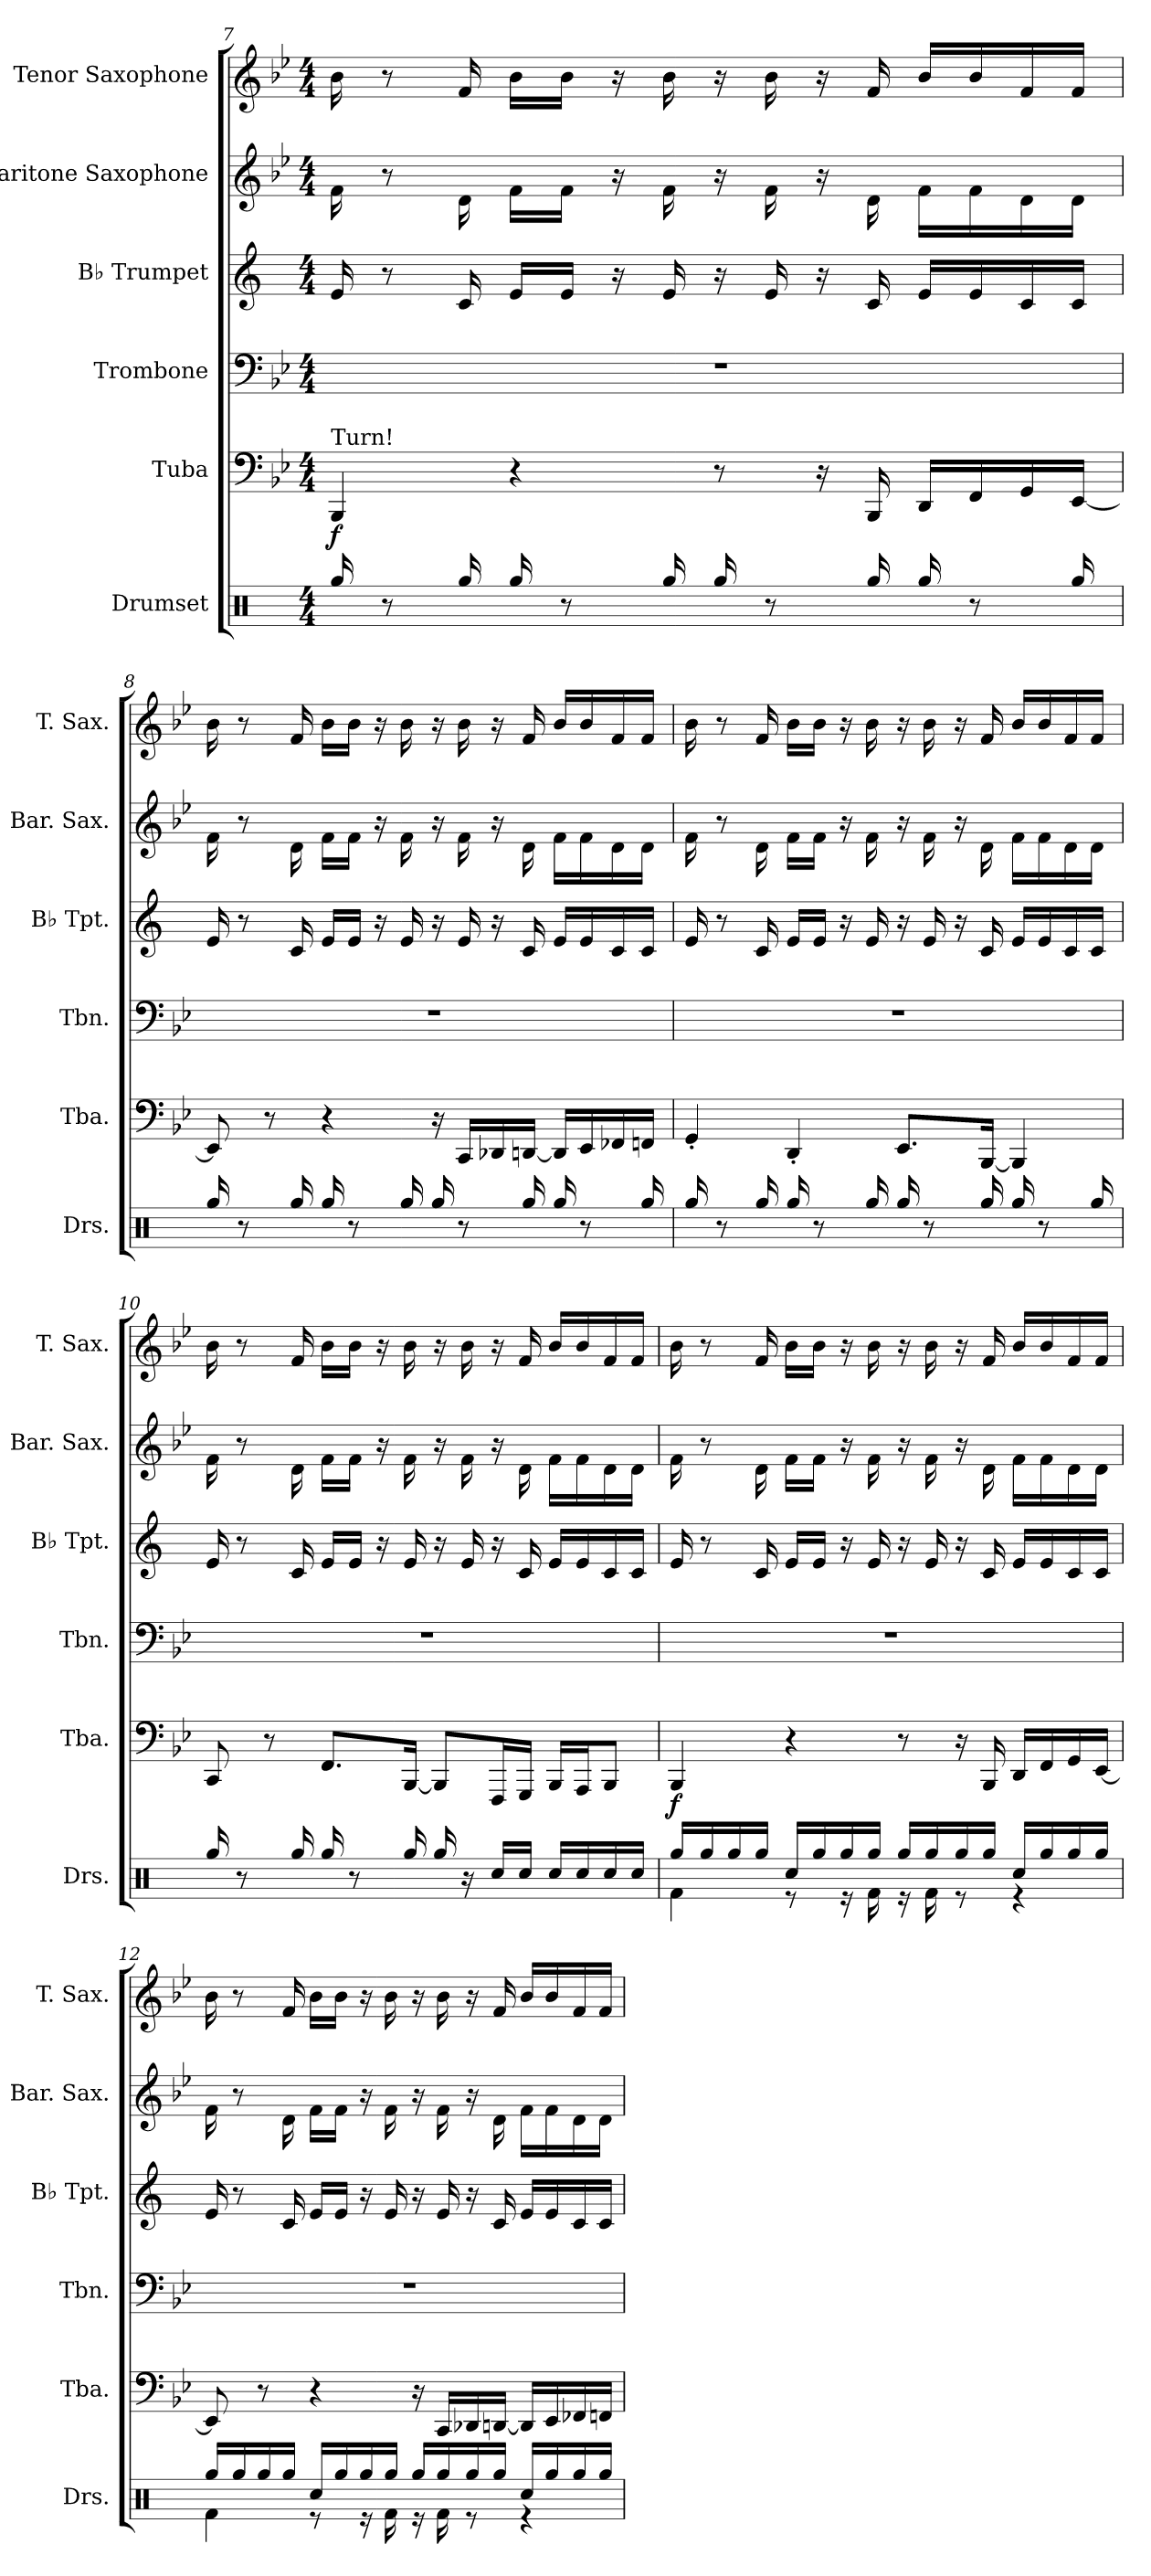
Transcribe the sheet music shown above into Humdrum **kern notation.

**kern	**kern	**dynam	**kern	**kern	**kern	**kern
*part6	*part5	*part5	*part4	*part3	*part2	*part1
*staff6	*staff5	*staff5	*staff4	*staff3	*staff2	*staff1
*I"Drumset	*I"Tuba	*	*I"Trombone	*I"B♭ Trumpet	*I"Baritone Saxophone	*I"Tenor Saxophone
*I'Drs.	*I'Tba.	*	*I'Tbn.	*I'B♭ Tpt.	*I'Bar. Sax.	*I'T. Sax.
!!LO:PB:g=z
*clefX	*clefF4	*	*clefF4	*clefG2	*clefG2	*clefG2
*	*	*	*	*ITrd1c2	*ITrd12c21	*ITrd8c14
*k[]	*k[b-e-]	*	*k[b-e-]	*k[b-e-]	*k[b-e-]	*k[b-e-]
*M4/4	*M4/4	*	*M4/4	*M4/4	*M4/4	*M4/4
=7	=7	=7	=7	=7	=7	=7
!	!LO:TX:a:t=Turn!	!	!	!	!	!
!	!	!LO:DY:b	!	!	!	!
16Rgg/	4BBB-/	f	1r	16d/	16F\	16B-\
8r	.	.	.	8r	8r	8r
16Rgg/	.	.	.	16B-/	16D\	16F/
16Rgg/	4r	.	.	16d/LL	16F\LL	16B-\LL
8r	.	.	.	16d/JJ	16F\JJ	16B-\JJ
.	.	.	.	16r	16r	16r
16Rgg/	.	.	.	16d/	16F\	16B-\
16Rgg/	8r	.	.	16r	16r	16r
8r	.	.	.	16d/	16F\	16B-\
.	16r	.	.	16r	16r	16r
16Rgg/	16BBB-/	.	.	16B-/	16D\	16F/
16Rgg/	16DD/LL	.	.	16d/LL	16F\LL	16B-/LL
8r	16FF/	.	.	16d/	16F\	16B-/
.	16GG/	.	.	16B-/	16D\	16F/
16Rgg/	[16EE-/JJ	.	.	16B-/JJ	16D\JJ	16F/JJ
=8	=8	=8	=8	=8	=8	=8
16Rgg/	8EE-/]	.	1r	16d/	16F\	16B-\
8r	.	.	.	8r	8r	8r
.	8r	.	.	.	.	.
16Rgg/	.	.	.	16B-/	16D\	16F/
16Rgg/	4r	.	.	16d/LL	16F\LL	16B-\LL
8r	.	.	.	16d/JJ	16F\JJ	16B-\JJ
.	.	.	.	16r	16r	16r
16Rgg/	.	.	.	16d/	16F\	16B-\
16Rgg/	16r	.	.	16r	16r	16r
8r	16CC/LL	.	.	16d/	16F\	16B-\
.	16DD-i/	.	.	16r	16r	16r
16Rgg/	[16DDn/JJ	.	.	16B-/	16D\	16F/
16Rgg/	16DD/LL]	.	.	16d/LL	16F\LL	16B-/LL
8r	16EE-/	.	.	16d/	16F\	16B-/
.	16FF-X/	.	.	16B-/	16D\	16F/
16Rgg/	16FFn/JJ	.	.	16B-/JJ	16D\JJ	16F/JJ
!!LO:LB:g=z
=9	=9	=9	=9	=9	=9	=9
16Rgg/	4GG'/	.	1r	16d/	16F\	16B-\
8r	.	.	.	8r	8r	8r
16Rgg/	.	.	.	16B-/	16D\	16F/
16Rgg/	4DD'/	.	.	16d/LL	16F\LL	16B-\LL
8r	.	.	.	16d/JJ	16F\JJ	16B-\JJ
.	.	.	.	16r	16r	16r
16Rgg/	.	.	.	16d/	16F\	16B-\
16Rgg/	8.EE-/L	.	.	16r	16r	16r
8r	.	.	.	16d/	16F\	16B-\
.	.	.	.	16r	16r	16r
16Rgg/	[16BBB-/Jk	.	.	16B-/	16D\	16F/
16Rgg/	4BBB-/]	.	.	16d/LL	16F\LL	16B-/LL
8r	.	.	.	16d/	16F\	16B-/
.	.	.	.	16B-/	16D\	16F/
16Rgg/	.	.	.	16B-/JJ	16D\JJ	16F/JJ
=10	=10	=10	=10	=10	=10	=10
16Rgg/	8CC/	.	1r	16d/	16F\	16B-\
8r	.	.	.	8r	8r	8r
.	8r	.	.	.	.	.
16Rgg/	.	.	.	16B-/	16D\	16F/
16Rgg/	8.FF/L	.	.	16d/LL	16F\LL	16B-\LL
8r	.	.	.	16d/JJ	16F\JJ	16B-\JJ
.	.	.	.	16r	16r	16r
16Rgg/	[16BBB-/Jk	.	.	16d/	16F\	16B-\
16Rgg/	8BBB-/L]	.	.	16r	16r	16r
16r	.	.	.	16d/	16F\	16B-\
16Rcc/LL	16FFF/L	.	.	16r	16r	16r
16Rcc/JJ	16GGG/JJ	.	.	16B-/	16D\	16F/
16Rcc/LL	16BBB-/LL	.	.	16d/LL	16F\LL	16B-/LL
16Rcc/	16AAA/J	.	.	16d/	16F\	16B-/
16Rcc/	8BBB-/J	.	.	16B-/	16D\	16F/
16Rcc/JJ	.	.	.	16B-/JJ	16D\JJ	16F/JJ
!!LO:PB:g=z
=11	=11	=11	=11	=11	=11	=11
*^	*	*	*	*	*	*
!	!	!	!LO:DY:b	!	!	!	!
16Rgg/LL	4Rf\	4BBB-/	f	1r	16d/	16F\	16B-\
16Rgg/	.	.	.	.	8r	8r	8r
16Rgg/	.	.	.	.	.	.	.
16Rgg/JJ	.	.	.	.	16B-/	16D\	16F/
16Rcc/LL	8r	4r	.	.	16d/LL	16F\LL	16B-\LL
16Rgg/	.	.	.	.	16d/JJ	16F\JJ	16B-\JJ
16Rgg/	16r	.	.	.	16r	16r	16r
16Rgg/JJ	16Rf\	.	.	.	16d/	16F\	16B-\
16Rgg/LL	16r	8r	.	.	16r	16r	16r
16Rgg/	16Rf\	.	.	.	16d/	16F\	16B-\
16Rgg/	8r	16r	.	.	16r	16r	16r
16Rgg/JJ	.	16BBB-/	.	.	16B-/	16D\	16F/
16Rcc/LL	4r	16DD/LL	.	.	16d/LL	16F\LL	16B-/LL
16Rgg/	.	16FF/	.	.	16d/	16F\	16B-/
16Rgg/	.	16GG/	.	.	16B-/	16D\	16F/
16Rgg/JJ	.	[16EE-/JJ	.	.	16B-/JJ	16D\JJ	16F/JJ
=12	=12	=12	=12	=12	=12	=12	=12
16Rgg/LL	4Rf\	8EE-/]	.	1r	16d/	16F\	16B-\
16Rgg/	.	.	.	.	8r	8r	8r
16Rgg/	.	8r	.	.	.	.	.
16Rgg/JJ	.	.	.	.	16B-/	16D\	16F/
16Rcc/LL	8r	4r	.	.	16d/LL	16F\LL	16B-\LL
16Rgg/	.	.	.	.	16d/JJ	16F\JJ	16B-\JJ
16Rgg/	16r	.	.	.	16r	16r	16r
16Rgg/JJ	16Rf\	.	.	.	16d/	16F\	16B-\
16Rgg/LL	16r	16r	.	.	16r	16r	16r
16Rgg/	16Rf\	16CC/LL	.	.	16d/	16F\	16B-\
16Rgg/	8r	16DD-i/	.	.	16r	16r	16r
16Rgg/JJ	.	[16DDn/JJ	.	.	16B-/	16D\	16F/
16Rcc/LL	4r	16DD/LL]	.	.	16d/LL	16F\LL	16B-/LL
16Rgg/	.	16EE-/	.	.	16d/	16F\	16B-/
16Rgg/	.	16FF-X/	.	.	16B-/	16D\	16F/
16Rgg/JJ	.	16FFn/JJ	.	.	16B-/JJ	16D\JJ	16F/JJ
*v	*v	*	*	*	*	*	*
=	=	=	=	=	=	=
*-	*-	*-	*-	*-	*-	*-
